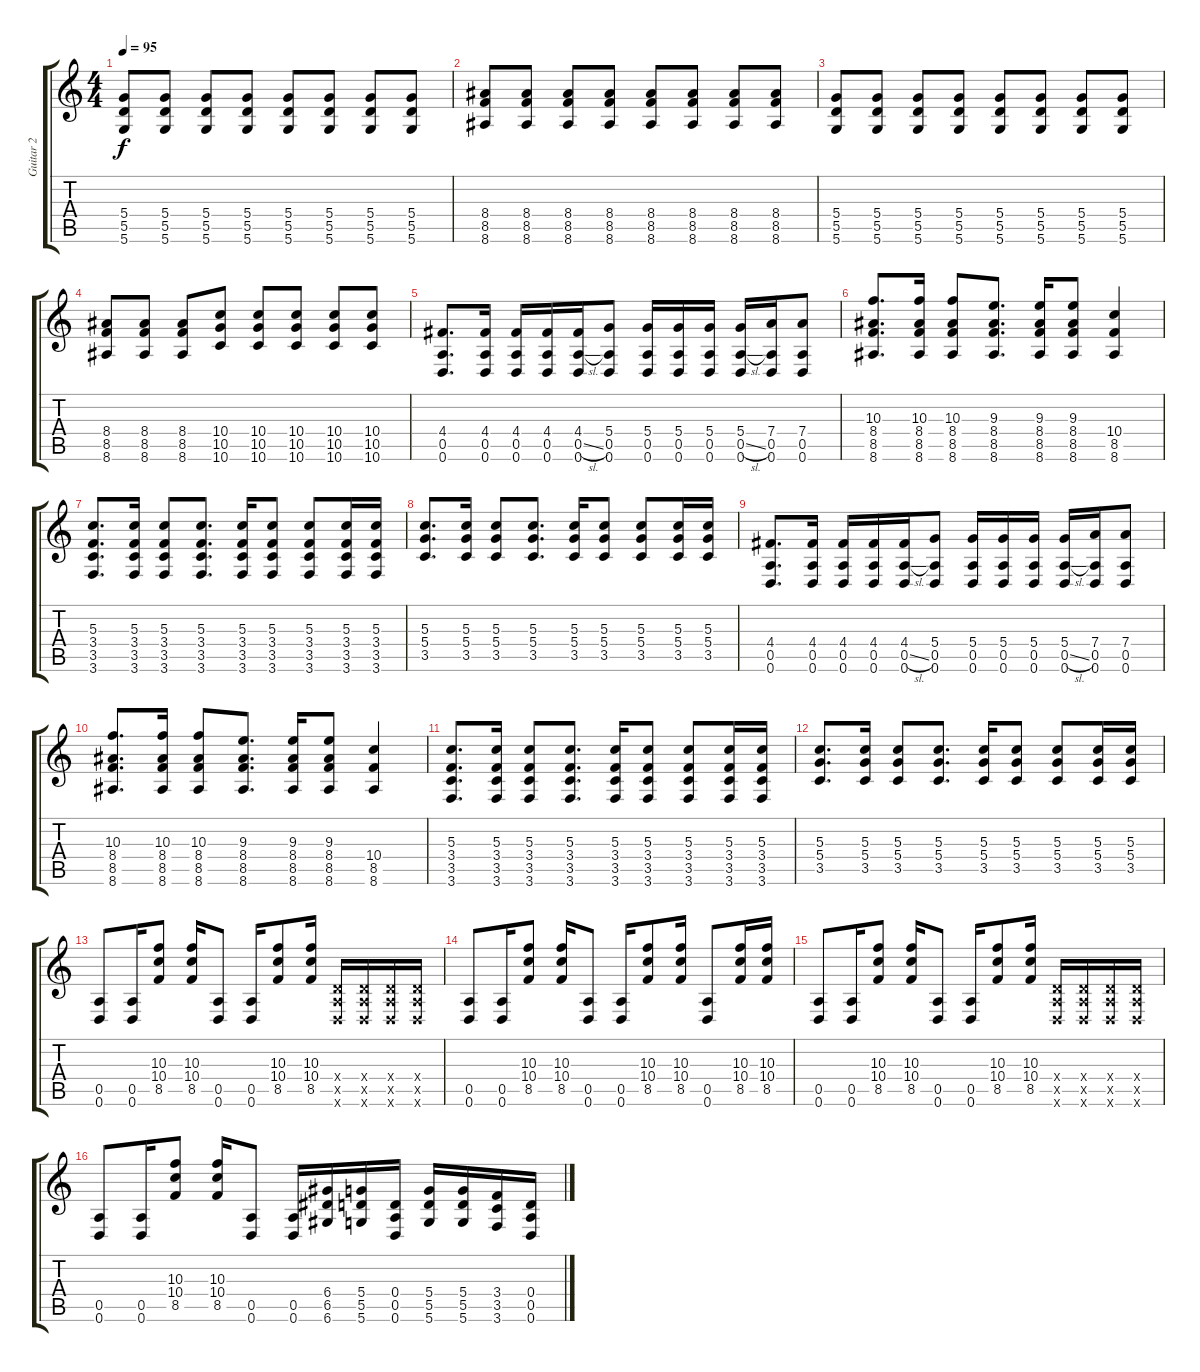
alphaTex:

\track ("Guitar 2" "Guitar 2") {instrument distortionguitar}
\staff {score tabs}
\tuning (E4 B3 G3 D3 A2 D2) {hide}
\ts (4 4)
\tempo 95
\clef g2
\ks c
(5.4 5.5 5.6).8{dy f} (5.4 5.5 5.6).8 (5.4 5.5 5.6).8 (5.4 5.5 5.6).8 (5.4 5.5 5.6).8 (5.4 5.5 5.6).8 (5.4 5.5 5.6).8 (5.4 5.5 5.6).8 |
(8.4 8.5 8.6).8 (8.4 8.5 8.6).8 (8.4 8.5 8.6).8 (8.4 8.5 8.6).8 (8.4 8.5 8.6).8 (8.4 8.5 8.6).8 (8.4 8.5 8.6).8 (8.4 8.5 8.6).8 |
(5.4 5.5 5.6).8 (5.4 5.5 5.6).8 (5.4 5.5 5.6).8 (5.4 5.5 5.6).8 (5.4 5.5 5.6).8 (5.4 5.5 5.6).8 (5.4 5.5 5.6).8 (5.4 5.5 5.6).8 |
(8.4 8.5 8.6).8 (8.4 8.5 8.6).8 (8.4 8.5 8.6).8 (10.4 10.5 10.6).8 (10.4 10.5 10.6).8 (10.4 10.5 10.6).8 (10.4 10.5 10.6).8 (10.4 10.5 10.6).8 |
(4.4 0.5 0.6).8{d} (4.4 0.5 0.6).16 (4.4 0.5 0.6).16 (4.4 0.5 0.6).16 (4.4 0.5{sl} 0.6).16 (5.4 0.5 0.6).8 (5.4 0.5 0.6).16 (5.4 0.5 0.6).16 (5.4 0.5 0.6).16 (5.4 0.5{sl} 0.6).16 (7.4 0.5 0.6).16 (7.4 0.5 0.6).8 |
(10.3 8.4 8.5 8.6).8{d} (10.3 8.4 8.5 8.6).16 (10.3 8.4 8.5 8.6).8 (9.3 8.4 8.5 8.6).8{d} (9.3 8.4 8.5 8.6).16 (9.3 8.4 8.5 8.6).8 (10.4 8.5 8.6).4 |
(5.3 3.4 3.5 3.6).8{d} (5.3 3.4 3.5 3.6).16 (5.3 3.4 3.5 3.6).8 (5.3 3.4 3.5 3.6).8{d} (5.3 3.4 3.5 3.6).16 (5.3 3.4 3.5 3.6).8 (5.3 3.4 3.5 3.6).8 (5.3 3.4 3.5 3.6).16 (5.3 3.4 3.5 3.6).16 |
(5.3 5.4 3.5).8{d} (5.3 5.4 3.5).16 (5.3 5.4 3.5).8 (5.3 5.4 3.5).8{d} (5.3 5.4 3.5).16 (5.3 5.4 3.5).8 (5.3 5.4 3.5).8 (5.3 5.4 3.5).16 (5.3 5.4 3.5).16 |
(4.4 0.5 0.6).8{d} (4.4 0.5 0.6).16 (4.4 0.5 0.6).16 (4.4 0.5 0.6).16 (4.4 0.5{sl} 0.6).16 (5.4 0.5 0.6).8 (5.4 0.5 0.6).16 (5.4 0.5 0.6).16 (5.4 0.5 0.6).16 (5.4 0.5{sl} 0.6).16 (7.4 0.5 0.6).16 (7.4 0.5 0.6).8 |
(10.3 8.4 8.5 8.6).8{d} (10.3 8.4 8.5 8.6).16 (10.3 8.4 8.5 8.6).8 (9.3 8.4 8.5 8.6).8{d} (9.3 8.4 8.5 8.6).16 (9.3 8.4 8.5 8.6).8 (10.4 8.5 8.6).4 |
(5.3 3.4 3.5 3.6).8{d} (5.3 3.4 3.5 3.6).16 (5.3 3.4 3.5 3.6).8 (5.3 3.4 3.5 3.6).8{d} (5.3 3.4 3.5 3.6).16 (5.3 3.4 3.5 3.6).8 (5.3 3.4 3.5 3.6).8 (5.3 3.4 3.5 3.6).16 (5.3 3.4 3.5 3.6).16 |
(5.3 5.4 3.5).8{d} (5.3 5.4 3.5).16 (5.3 5.4 3.5).8 (5.3 5.4 3.5).8{d} (5.3 5.4 3.5).16 (5.3 5.4 3.5).8 (5.3 5.4 3.5).8 (5.3 5.4 3.5).16 (5.3 5.4 3.5).16 |
(0.5 0.6).8 (0.5 0.6).16 (10.3 10.4 8.5).8 (10.3 10.4 8.5).16 (0.5 0.6).8 (0.5 0.6).16 (10.3 10.4 8.5).8 (10.3 10.4 8.5).16 (0.4{x} 0.5{x} 0.6{x}).16 (0.4{x} 0.5{x} 0.6{x}).16 (0.4{x} 0.5{x} 0.6{x}).16 (0.4{x} 0.5{x} 0.6{x}).16 |
(0.5 0.6).8 (0.5 0.6).16 (10.3 10.4 8.5).8 (10.3 10.4 8.5).16 (0.5 0.6).8 (0.5 0.6).16 (10.3 10.4 8.5).8 (10.3 10.4 8.5).16 (0.5 0.6).8 (10.3 10.4 8.5).16 (10.3 10.4 8.5).16 |
(0.5 0.6).8 (0.5 0.6).16 (10.3 10.4 8.5).8 (10.3 10.4 8.5).16 (0.5 0.6).8 (0.5 0.6).16 (10.3 10.4 8.5).8 (10.3 10.4 8.5).16 (0.4{x} 0.5{x} 0.6{x}).16 (0.4{x} 0.5{x} 0.6{x}).16 (0.4{x} 0.5{x} 0.6{x}).16 (0.4{x} 0.5{x} 0.6{x}).16 |
(0.5 0.6).8 (0.5 0.6).16 (10.3 10.4 8.5).8 (10.3 10.4 8.5).16 (0.5 0.6).8 (0.5 0.6).16 (6.4 6.5 6.6).16 (5.4 5.5 5.6).16 (0.4 0.5 0.6).16 (5.4 5.5 5.6).16 (5.4 5.5 5.6).16 (3.4 3.5 3.6).16 (0.4 0.5 0.6).16
